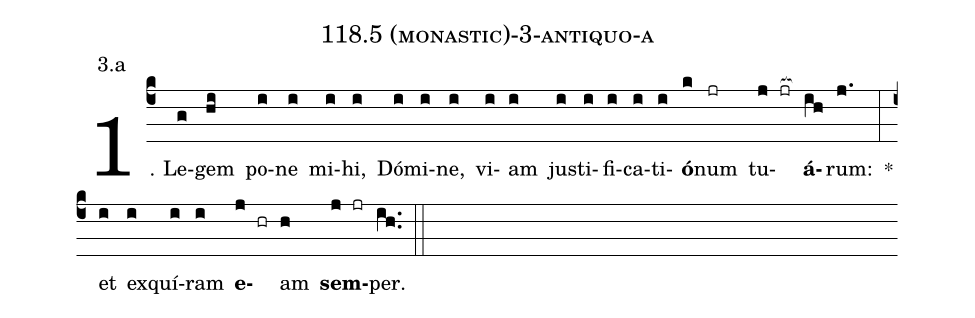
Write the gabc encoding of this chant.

name: 118.5 (monastic)-3-antiquo-a;
annotation: 3.a;
%%
(c4)1. Le(g)gem(hi) po(i)ne(i) mi(i)hi,(i) Dó(i)mi(i)ne,(i) vi(i)am(i) jus(i)ti(i)fi(i)ca(i)ti(i)<b>ó</b>(k)num(jr) tu(j jr[ocb:1{])<b>á</b>(ih[ocb:0}])rum:(j.) *(:) et(i) ex(i)quí(i)ram(i) <b>e</b>(j hr)am(h) <b>sem</b>(j jr)per.(ih..) (::)
